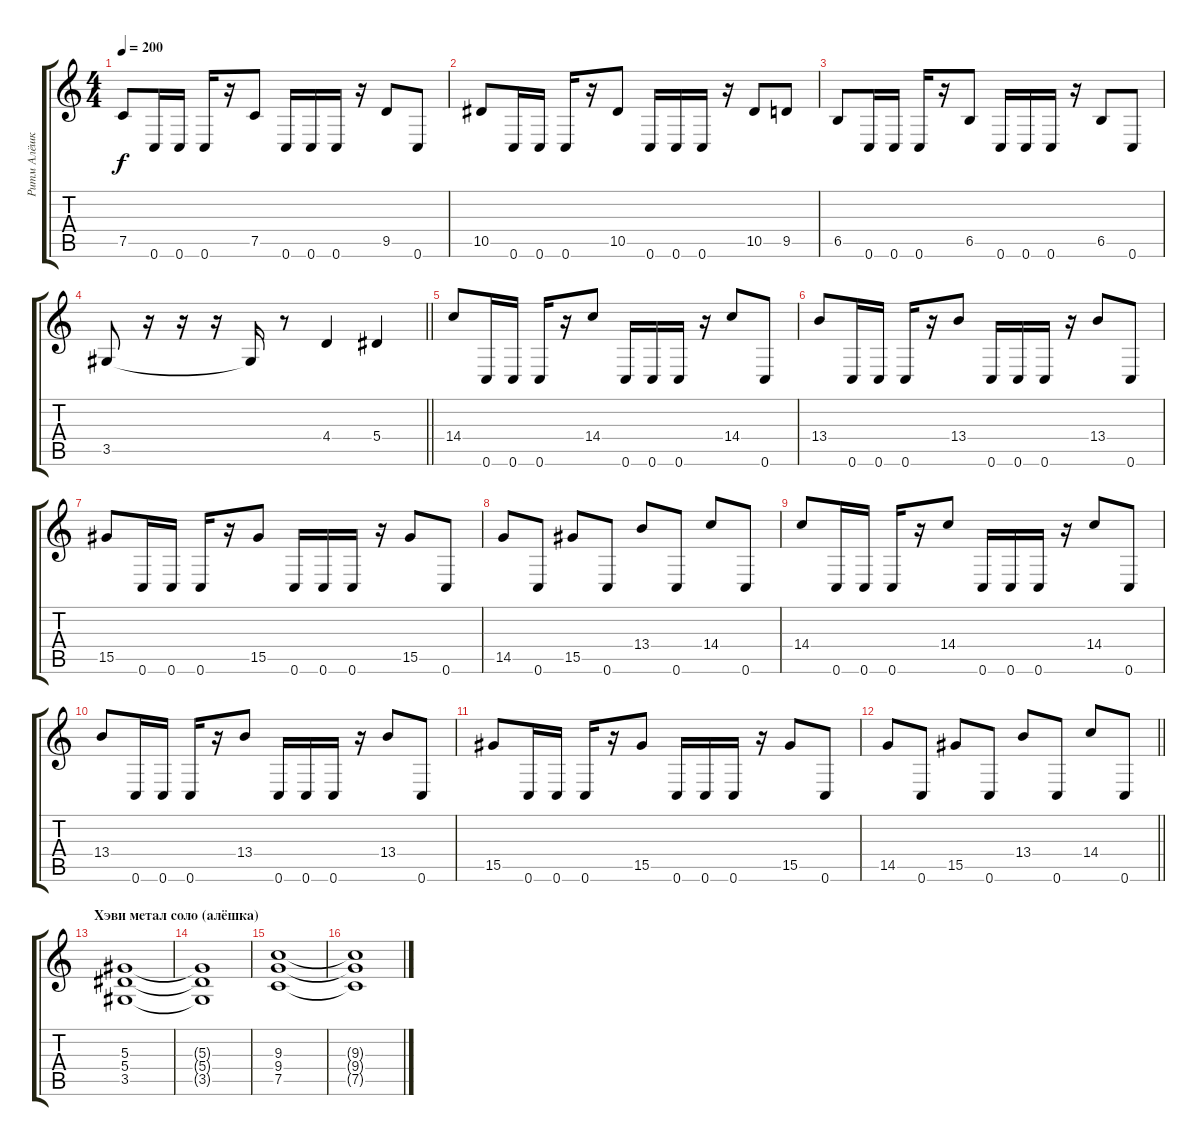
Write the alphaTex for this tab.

\track ("Ритм Алёшка" "Ритм Алёшк") {instrument distortionguitar}
\staff {score tabs}
\tuning (C4 G3 Eb3 Bb2 F2 C2) {hide}
\ts (4 4)
\tempo 200
\clef g2
\ks c
7.5.8{dy f} 0.6.16 0.6.16 0.6.16 r.16 7.5.8 0.6.16 0.6.16 0.6.16 r.16 9.5.8 0.6.8 |
10.5.8 0.6.16 0.6.16 0.6.16 r.16 10.5.8 0.6.16 0.6.16 0.6.16 r.16 10.5.8 9.5.8 |
6.5.8 0.6.16 0.6.16 0.6.16 r.16 6.5.8 0.6.16 0.6.16 0.6.16 r.16 6.5.8 0.6.8 |
\barLineRight lightlight
3.5.8 r.16 r.16 r.16 3.5{t}.16 r.8 4.4.4 5.4.4 |
14.4.8 0.6.16 0.6.16 0.6.16 r.16 14.4.8 0.6.16 0.6.16 0.6.16 r.16 14.4.8 0.6.8 |
13.4.8 0.6.16 0.6.16 0.6.16 r.16 13.4.8 0.6.16 0.6.16 0.6.16 r.16 13.4.8 0.6.8 |
15.5.8 0.6.16 0.6.16 0.6.16 r.16 15.5.8 0.6.16 0.6.16 0.6.16 r.16 15.5.8 0.6.8 |
14.5.8 0.6.8 15.5.8 0.6.8 13.4.8 0.6.8 14.4.8 0.6.8 |
14.4.8 0.6.16 0.6.16 0.6.16 r.16 14.4.8 0.6.16 0.6.16 0.6.16 r.16 14.4.8 0.6.8 |
13.4.8 0.6.16 0.6.16 0.6.16 r.16 13.4.8 0.6.16 0.6.16 0.6.16 r.16 13.4.8 0.6.8 |
15.5.8 0.6.16 0.6.16 0.6.16 r.16 15.5.8 0.6.16 0.6.16 0.6.16 r.16 15.5.8 0.6.8 |
\barLineRight lightlight
14.5.8 0.6.8 15.5.8 0.6.8 13.4.8 0.6.8 14.4.8 0.6.8 |
\section ("" "Хэви метал соло (алёшка)")
(5.3 5.4 3.5).1 |
(5.3{t} 5.4{t} 3.5{t}).1 |
(9.3 9.4 7.5).1 |
(9.3{t} 9.4{t} 7.5{t}).1
